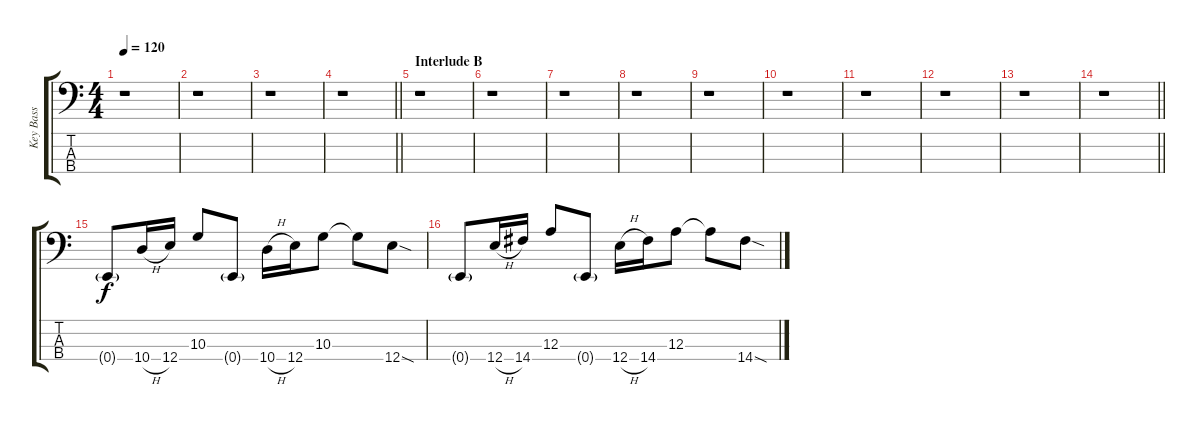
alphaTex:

\track ("Key Bass" "Key Bass") {instrument fretlessbass}
\staff {score tabs}
\tuning (G2 D2 A1 E1) {hide}
\ts (4 4)
\tempo 120
\clef f4
\ks c
r.1{dy f} |
r.1 |
r.1 |
\barLineRight lightlight
r.1 |
\section ("" "Interlude B")
r.1 |
r.1 |
r.1 |
r.1 |
r.1 |
r.1 |
r.1 |
r.1 |
r.1 |
\barLineRight lightlight
r.1 |
0.4{g}.8 10.4{h}.16 12.4.16 10.3.8 0.4{g}.8 10.4{h}.16 12.4.16 10.3.8 10.3{t}.8 12.4{sod}.8 |
0.4{g}.8 12.4{h}.16 14.4.16 12.3.8 0.4{g}.8 12.4{h}.16 14.4.16 12.3.8 12.3{t}.8 14.4{sod}.8
